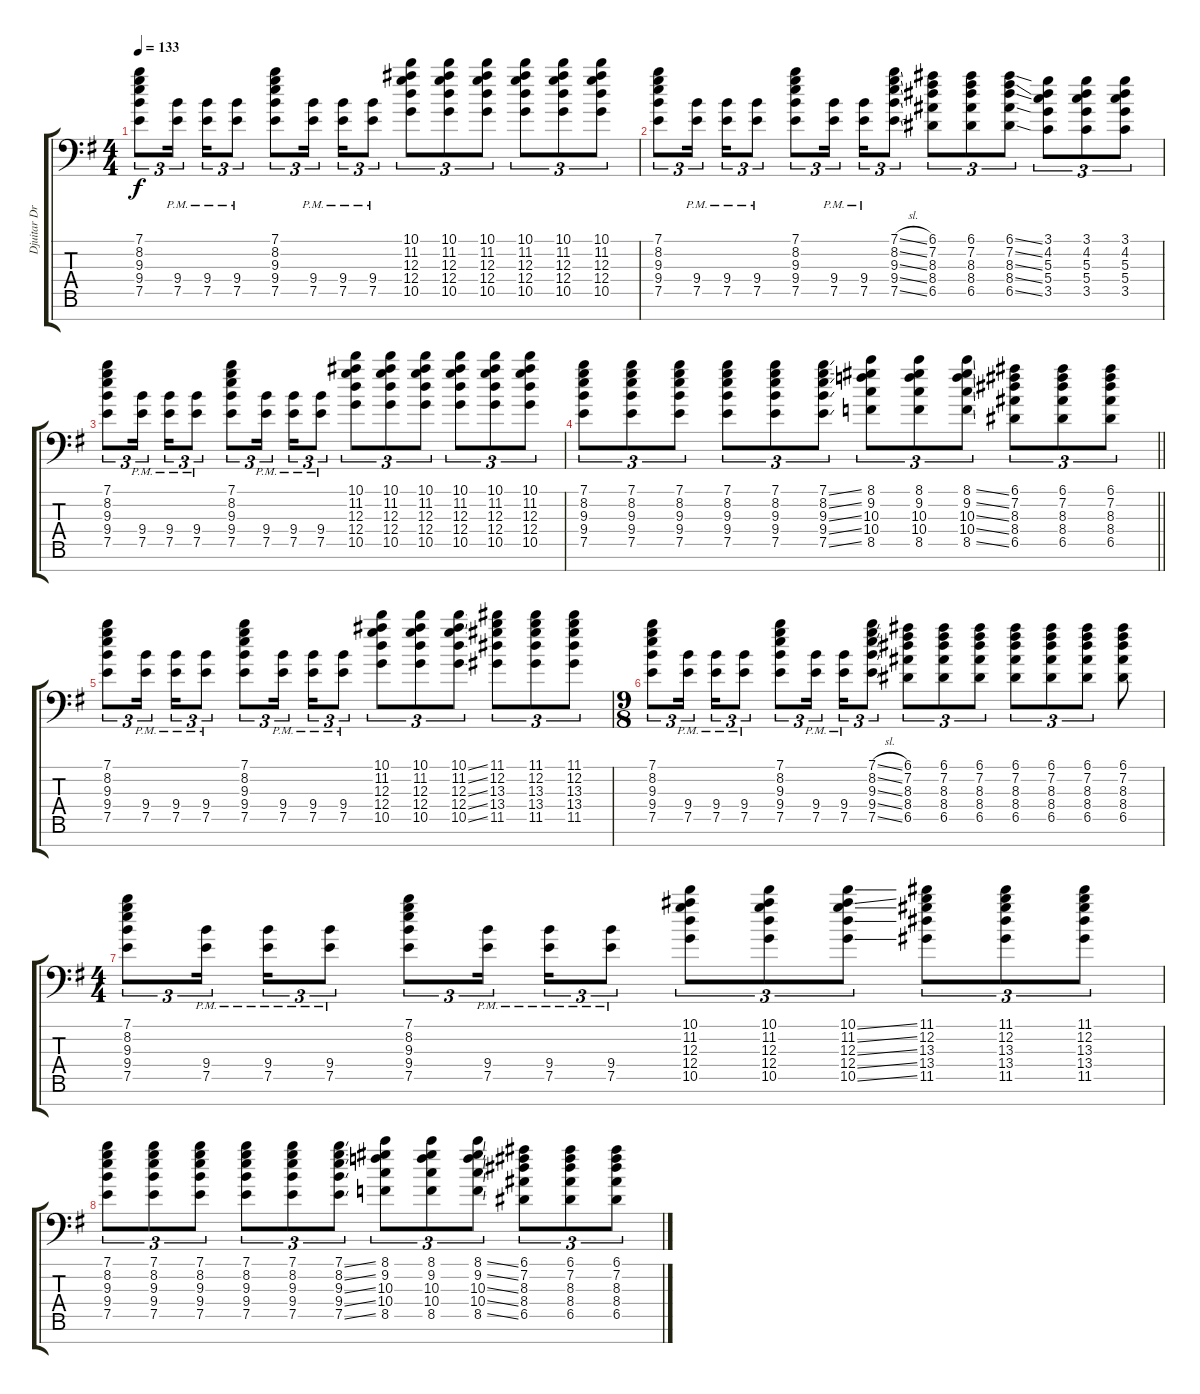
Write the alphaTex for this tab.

\track ("Djuitar Dropped A" "Djuitar Dr") {instrument distortionguitar}
\staff {score tabs}
\tuning (E4 B3 G3 D3 A2 E2 A1) {hide}
\ts (4 4)
\tempo 133
\clef f4
\ks eminor
(7.1 8.2 9.3 9.4 7.5).8{tu (3 2) dy f balance 16} (9.4{pm} 7.5{pm}).16{tu (3 2) beam splitsecondary} (9.4{pm} 7.5{pm}).16{tu (3 2)} (9.4{pm} 7.5{pm}).8{tu (3 2)} (7.1 8.2 9.3 9.4 7.5).8{tu (3 2)} (9.4{pm} 7.5{pm}).16{tu (3 2) beam splitsecondary} (9.4{pm} 7.5{pm}).16{tu (3 2)} (9.4{pm} 7.5{pm}).8{tu (3 2)} (10.1 11.2 12.3 12.4 10.5).8{tu (3 2)} (10.1 11.2 12.3 12.4 10.5).8{tu (3 2)} (10.1 11.2 12.3 12.4 10.5).8{tu (3 2)} (10.1 11.2 12.3 12.4 10.5).8{tu (3 2)} (10.1 11.2 12.3 12.4 10.5).8{tu (3 2)} (10.1 11.2 12.3 12.4 10.5).8{tu (3 2)} |
(7.1 8.2 9.3 9.4 7.5).8{tu (3 2)} (9.4{pm} 7.5{pm}).16{tu (3 2) beam splitsecondary} (9.4{pm} 7.5{pm}).16{tu (3 2)} (9.4{pm} 7.5{pm}).8{tu (3 2)} (7.1 8.2 9.3 9.4 7.5).8{tu (3 2)} (9.4{pm} 7.5{pm}).16{tu (3 2) beam splitsecondary} (9.4{pm} 7.5{pm}).16{tu (3 2)} (7.1{sl} 8.2{sl} 9.3{sl} 9.4{sl} 7.5{sl}).8{tu (3 2)} (6.1 7.2 8.3 8.4 6.5).8{tu (3 2)} (6.1 7.2 8.3 8.4 6.5).8{tu (3 2)} (6.1{ss} 7.2{ss} 8.3{ss} 8.4{ss} 6.5{ss}).8{tu (3 2)} (3.1 4.2 5.3 5.4 3.5).8{tu (3 2)} (3.1 4.2 5.3 5.4 3.5).8{tu (3 2)} (3.1 4.2 5.3 5.4 3.5).8{tu (3 2)} |
(7.1 8.2 9.3 9.4 7.5).8{tu (3 2)} (9.4{pm} 7.5{pm}).16{tu (3 2) beam splitsecondary} (9.4{pm} 7.5{pm}).16{tu (3 2)} (9.4{pm} 7.5{pm}).8{tu (3 2)} (7.1 8.2 9.3 9.4 7.5).8{tu (3 2)} (9.4{pm} 7.5{pm}).16{tu (3 2) beam splitsecondary} (9.4{pm} 7.5{pm}).16{tu (3 2)} (9.4{pm} 7.5{pm}).8{tu (3 2)} (10.1 11.2 12.3 12.4 10.5).8{tu (3 2)} (10.1 11.2 12.3 12.4 10.5).8{tu (3 2)} (10.1 11.2 12.3 12.4 10.5).8{tu (3 2)} (10.1 11.2 12.3 12.4 10.5).8{tu (3 2)} (10.1 11.2 12.3 12.4 10.5).8{tu (3 2)} (10.1 11.2 12.3 12.4 10.5).8{tu (3 2)} |
\barLineRight lightlight
(7.1 8.2 9.3 9.4 7.5).8{tu (3 2) balance 8} (7.1 8.2 9.3 9.4 7.5).8{tu (3 2)} (7.1 8.2 9.3 9.4 7.5).8{tu (3 2)} (7.1 8.2 9.3 9.4 7.5).8{tu (3 2)} (7.1 8.2 9.3 9.4 7.5).8{tu (3 2)} (7.1{ss} 8.2{ss} 9.3{ss} 9.4{ss} 7.5{ss}).8{tu (3 2)} (8.1 9.2 10.3 10.4 8.5).8{tu (3 2)} (8.1 9.2 10.3 10.4 8.5).8{tu (3 2)} (8.1{ss} 9.2{ss} 10.3{ss} 10.4{ss} 8.5{ss}).8{tu (3 2)} (6.1 7.2 8.3 8.4 6.5).8{tu (3 2)} (6.1 7.2 8.3 8.4 6.5).8{tu (3 2)} (6.1 7.2 8.3 8.4 6.5).8{tu (3 2)} |
(7.1 8.2 9.3 9.4 7.5).8{tu (3 2) balance 16} (9.4{pm} 7.5{pm}).16{tu (3 2) beam splitsecondary} (9.4{pm} 7.5{pm}).16{tu (3 2)} (9.4{pm} 7.5{pm}).8{tu (3 2)} (7.1 8.2 9.3 9.4 7.5).8{tu (3 2)} (9.4{pm} 7.5{pm}).16{tu (3 2) beam splitsecondary} (9.4{pm} 7.5{pm}).16{tu (3 2)} (9.4{pm} 7.5{pm}).8{tu (3 2)} (10.1 11.2 12.3 12.4 10.5).8{tu (3 2)} (10.1 11.2 12.3 12.4 10.5).8{tu (3 2)} (10.1{ss} 11.2{ss} 12.3{ss} 12.4{ss} 10.5{ss}).8{tu (3 2)} (11.1 12.2 13.3 13.4 11.5).8{tu (3 2)} (11.1 12.2 13.3 13.4 11.5).8{tu (3 2)} (11.1 12.2 13.3 13.4 11.5).8{tu (3 2)} |
\ts (9 8)
(7.1 8.2 9.3 9.4 7.5).8{tu (3 2)} (9.4{pm} 7.5{pm}).16{tu (3 2) beam splitsecondary} (9.4{pm} 7.5{pm}).16{tu (3 2)} (9.4{pm} 7.5{pm}).8{tu (3 2)} (7.1 8.2 9.3 9.4 7.5).8{tu (3 2)} (9.4{pm} 7.5{pm}).16{tu (3 2)} (9.4{pm} 7.5{pm}).16{tu (3 2)} (7.1{sl} 8.2{sl} 9.3{sl} 9.4{sl} 7.5{sl}).8{tu (3 2)} (6.1 7.2 8.3 8.4 6.5).8{tu (3 2)} (6.1 7.2 8.3 8.4 6.5).8{tu (3 2)} (6.1 7.2 8.3 8.4 6.5).8{tu (3 2)} (6.1 7.2 8.3 8.4 6.5).8{tu (3 2)} (6.1 7.2 8.3 8.4 6.5).8{tu (3 2)} (6.1 7.2 8.3 8.4 6.5).8{tu (3 2)} (6.1 7.2 8.3 8.4 6.5).8 |
\ts (4 4)
(7.1 8.2 9.3 9.4 7.5).8{tu (3 2)} (9.4{pm} 7.5{pm}).16{tu (3 2) beam splitsecondary} (9.4{pm} 7.5{pm}).16{tu (3 2)} (9.4{pm} 7.5{pm}).8{tu (3 2)} (7.1 8.2 9.3 9.4 7.5).8{tu (3 2)} (9.4{pm} 7.5{pm}).16{tu (3 2) beam splitsecondary} (9.4{pm} 7.5{pm}).16{tu (3 2)} (9.4{pm} 7.5{pm}).8{tu (3 2)} (10.1 11.2 12.3 12.4 10.5).8{tu (3 2)} (10.1 11.2 12.3 12.4 10.5).8{tu (3 2)} (10.1{ss} 11.2{ss} 12.3{ss} 12.4{ss} 10.5{ss}).8{tu (3 2)} (11.1 12.2 13.3 13.4 11.5).8{tu (3 2)} (11.1 12.2 13.3 13.4 11.5).8{tu (3 2)} (11.1 12.2 13.3 13.4 11.5).8{tu (3 2)} |
(7.1 8.2 9.3 9.4 7.5).8{tu (3 2) balance 8} (7.1 8.2 9.3 9.4 7.5).8{tu (3 2)} (7.1 8.2 9.3 9.4 7.5).8{tu (3 2)} (7.1 8.2 9.3 9.4 7.5).8{tu (3 2)} (7.1 8.2 9.3 9.4 7.5).8{tu (3 2)} (7.1{ss} 8.2{ss} 9.3{ss} 9.4{ss} 7.5{ss}).8{tu (3 2)} (8.1 9.2 10.3 10.4 8.5).8{tu (3 2)} (8.1 9.2 10.3 10.4 8.5).8{tu (3 2)} (8.1{ss} 9.2{ss} 10.3{ss} 10.4{ss} 8.5{ss}).8{tu (3 2)} (6.1 7.2 8.3 8.4 6.5).8{tu (3 2)} (6.1 7.2 8.3 8.4 6.5).8{tu (3 2)} (6.1 7.2 8.3 8.4 6.5).8{tu (3 2)}
